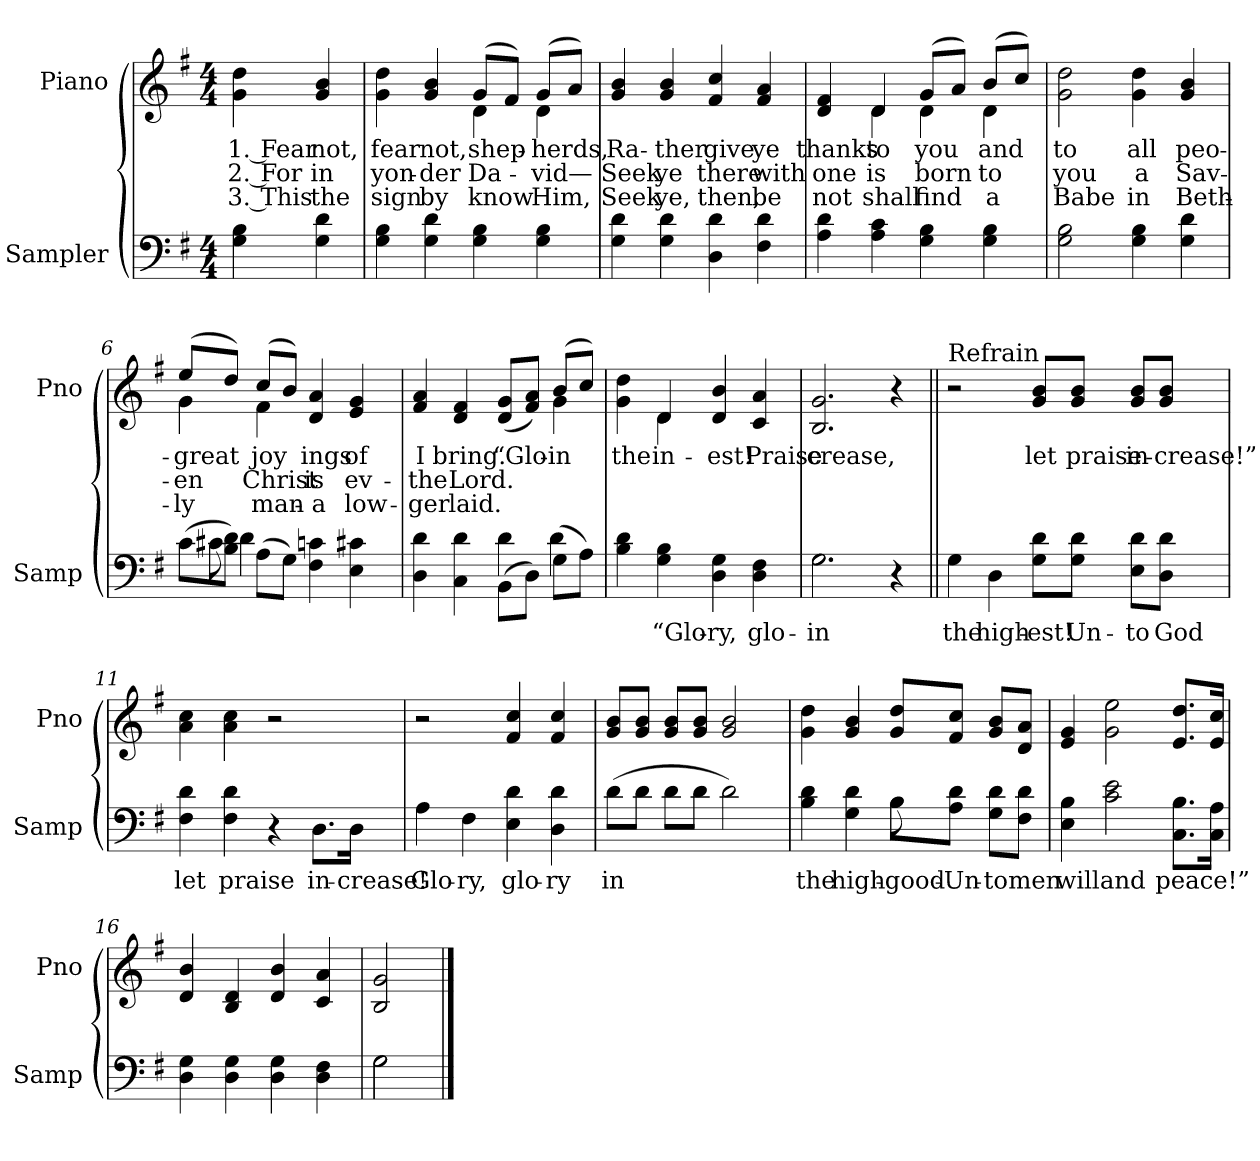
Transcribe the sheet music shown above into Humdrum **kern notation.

**kern	**text	**kern	**text	**text	**text
*part2	*part2	*part1	*part1	*part1	*part1
*staff2	*staff2	*staff1	*staff1	*staff1	*staff1
*I"Sampler	*	*I"Piano	*	*	*
*I'Samp	*	*I'Pno	*	*	*
*clefF4	*	*clefG2	*	*	*
*k[f#]	*	*k[f#]	*	*	*
*G:	*	*G:	*	*	*
*M4/4	*	*M4/4	*	*	*
=1	=1	=1	=1	=1	=1
4G 4B	.	4g 4dd	1. Fear	2. For	3. This
4G 4d	.	4g 4b	not,	in	the
=2	=2	=2	=2	=2	=2
*	*	*^	*	*	*
4G 4B	.	4g 4dd	2ryy	fear	yon-	sign
4G 4d	.	4g 4b	.	not,	-der	by
4G 4B	.	(8g/L	4d	shep-	Da-	know
.	.	8f#/J)	.	.	.	.
4G 4B	.	(8g/L	4d	-herds,	-vid—	Him,
.	.	8a/J)	.	.	.	.
*	*	*v	*v	*	*	*
=3	=3	=3	=3	=3	=3
4G 4d	.	4g 4b	Ra-	Seek	Seek
4G 4d	.	4g 4b	-ther	ye	ye,
4D 4d	.	4f# 4cc	give	there	then,
4F# 4d	.	4f# 4a	ye	with	be
=4	=4	=4	=4	=4	=4
*	*	*^	*	*	*
4A 4d	.	4d 4f#	4ryy	thanks	one	not
4A 4c	.	4d/	4d	to	is	shall
4G 4B	.	(8g/L	4d	you	born	find
.	.	8a/J)	.	.	.	.
4G 4B	.	(8b/L	4d	and	to	a
.	.	8cc/J)	.	.	.	.
*	*	*v	*v	*	*	*
=5	=5	=5	=5	=5	=5
2G 2B	.	2g 2dd	to	you	Babe
4G 4B	.	4g 4dd	all	a	in
4G 4d	.	4g 4b	peo-	Sav-	Beth-
=6	=6	=6	=6	=6	=6
*^	*	*^	*	*	*
(8c\L	8c#	.	(8ee/L	4g	great	-en	-ly
8B\ 8d\J)	4d	.	8dd/J)	.	.	.	.
(8A\L	.	.	(8cc/L	4f#	joy	Christ	man-
8G\J)	2ryy	.	8b/J)	.	.	.	.
4F# 4c	.	.	4d 4a	2ryy	-ings	is	a
4E 4c#X	.	.	4e 4g	.	of	ev-	low-
.	8ryy	.	.	.	.	.	.
=7	=7	=7	=7	=7	=7	=7	=7
4D 4d	2ryy	.	4f# 4a	2.ryy	I	the	-ger
4C 4d	.	.	4d 4f#	.	bring.	Lord.	laid.
(8BB\L	4d	.	(8d/ 8g/L	.	“Glo-	.	.
8D\J)	.	.	8f#/ 8a/J)	.	.	.	.
(8G\L	4d	.	(8b/L	4g	in	.	.
8A\J)	.	.	8cc/J)	.	.	.	.
*v	*v	*	*	*	*	*	*
=8	=8	=8	=8	=8	=8	=8
4B 4d	.	4g 4dd	4ryy	the	.	.
4G 4B	“Glo-	4d/	4d	in-	.	.
4D 4G	-ry,	4d 4b	2ryy	-est!	.	.
4D 4F#	glo-	4c 4a	.	Praise	.	.
*	*	*v	*v	*	*	*
=9	=9	=9	=9	=9	=9
*^	*	*	*	*	*
2.G\	2.G	in	2.B 2.g	-crease,	.	.
4r	4ryy	.	4r	.	.	.
=10||	=10||	=10||	=10||	=10||	=10||	=10||
!	!	!	!LO:TX:t=Refrain	!	!	!
*v	*v	*	*	*	*	*
4G	the	2r	.	.	.
4D	high-	.	.	.	.
8G\ 8d\L	-est!	8g/ 8b/L	let	.	.
8G\ 8d\J	Un-	8g/ 8b/J	praise	.	.
8E\ 8d\L	-to	8g/ 8b/L	in-	.	.
8D\ 8d\J	God	8g/ 8b/J	-crease!”	.	.
=11	=11	=11	=11	=11	=11
4F# 4d	let	4a 4cc	.	.	.
4F# 4d	praise	4a 4cc	.	.	.
4r	.	2r	.	.	.
8.D\L	in-	.	.	.	.
16D\Jk	-crease!	.	.	.	.
=12	=12	=12	=12	=12	=12
4A	Glo-	2r	.	.	.
4F#	-ry,	.	.	.	.
4E 4d	glo-	4f# 4cc	.	.	.
4D 4d	-ry	4f# 4cc	.	.	.
=13	=13	=13	=13	=13	=13
(8d\L	in	8g/ 8b/L	.	.	.
8d\J	.	8g/ 8b/J	.	.	.
8d\L	.	8g/ 8b/L	.	.	.
8d\J	.	8g/ 8b/J	.	.	.
2d)	.	2g 2b	.	.	.
=14	=14	=14	=14	=14	=14
*^	*	*	*	*	*
4B 4d	2ryy	the	4g 4dd	.	.	.
4G 4d	.	high-	4g 4b	.	.	.
8B\L	8B	good-	8g/ 8dd/L	.	.	.
8A\ 8d\J	4.ryy	Un-	8f#/ 8cc/J	.	.	.
8G\ 8d\L	.	-to	8g/ 8b/L	.	.	.
8F#\ 8d\J	.	men	8d/ 8a/J	.	.	.
*v	*v	*	*	*	*	*
=15	=15	=15	=15	=15	=15
4E 4B	-will	4e 4g	.	.	.
2c 2e	and	2g 2ee	.	.	.
8.C\ 8.B\L	peace!”	8.e/ 8.dd/L	.	.	.
16C\ 16A\Jk	.	16e/ 16cc/Jk	.	.	.
=16	=16	=16	=16	=16	=16
4D 4G	.	4d 4b	.	.	.
4D 4G	.	4B 4d	.	.	.
4D 4G	.	4d 4b	.	.	.
4D 4F#	.	4c 4a	.	.	.
=17	=17	=17	=17	=17	=17
*^	*	*	*	*	*
2G\	2G	.	2B 2g	.	.	.
*v	*v	*	*	*	*	*
==	==	==	==	==	==
*-	*-	*-	*-	*-	*-
